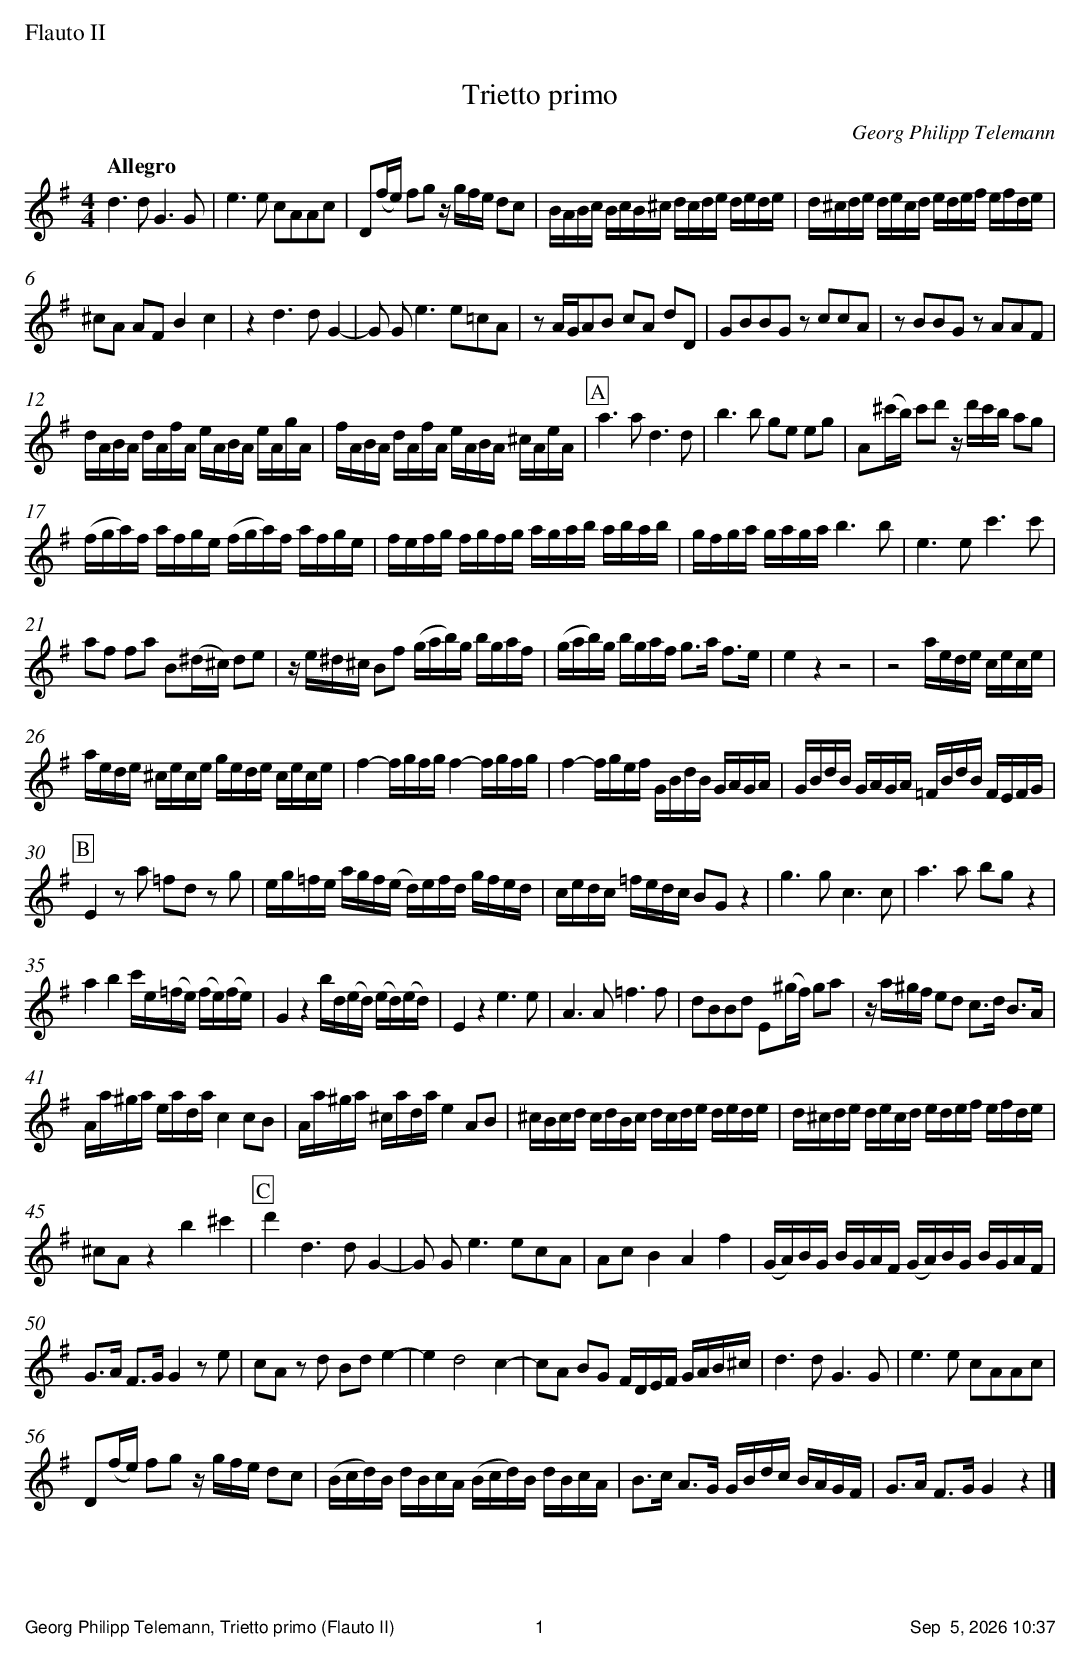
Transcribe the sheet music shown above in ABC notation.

X:1
%%text Flauto II
T:Trietto primo
C:Georg Philipp Telemann
M:4/4
L:1/16
Q:"Allegro"
K:G clef=treble
d6 d2 G6 G2 | e6 e2 c2A2A2c2 | D2(fe) f2g2 z gfe d2c2 | BABc BcB^c dcde dede | d^cde decd edef efde |
^c2A2 A2F2 B4 c4 | z4 d6 d2 G4- | G2 G2 e6 e2=c2A2 | z2 AGA2B2 c2A2 d2D2 | G2B2B2G2 z2 c2c2A2 | z2 B2B2G2 z2 A2A2F2 |
dABA dAfA eABA eAgA | fABA dAfA eABA ^cAeA |[P:A] a6 a2 d6 d2 | b6 b2 g2e2 e2g2 | A2(^c'b) c'2d'2 z d'c'b a2g2 |
(fga)f afge (fga)f afge | fefg fgfg agab abab | gfga gaga b6 b2 | e6 e2 c'6 c'2 |
a2f2 f2a2 B2(^d^c) d2e2 | z e^d^c B2f2 (gab)g bgaf | (gab)g bgaf g2>a2 f2>e2 | e4 z4 z8 | z8 aede cece |
aede ^cece gede cece | f4- fgfg f4- fgfg | f4- fgef GBdB GAGA | GBdB GAGA =FBdB FEFG |
[P:B] E4 z2 a2 =f2d2 z2 g2 | eg=fe agf(e d)efd gfed | cedc =fedc B2G2 z4 | g6 g2 c6 c2 | a6 a2 b2g2 z4 |
a4 b4 c'e(=fe) (fe)(fe) | G4 z4 bd(ed) (ed)(ed) | E4 z4 e6 e2 | A6 A2 =f6 f2 | d2B2B2d2 E2(^gf) g2a2 | z a^gf e2d2 c2>d2 B2>A2 |
Aa^ga eada c4 c2B2 | Aa^ga ^cada e4 A2B2 | ^cBcd cdBc dcde dede | d^cde decd edef efde |
^c2A2 z4 b4 ^c'4 |[P:C] d'4 d6 d2 G4- | G2 G2 e6 e2c2A2 | A2c2 B4 A4 f4 | (GA)BG BGAF (GA)BG BGAF |
G2>A2 F2>G2 G4 z2 e2 | c2A2 z2 d2 B2d2 e4- | e4 d8 c4- | c2A2 B2G2 FDEF GAB^c | d6 d2 G6 G2 | e6 e2 c2A2A2c2 |
D2(fe) f2g2 z gfe d2c2 | (Bcd)B dBcA (Bcd)B dBcA | B2>c2 A2>G2 GBdc BAGF | G2>A2 F2>G2 G4 z4 |]
